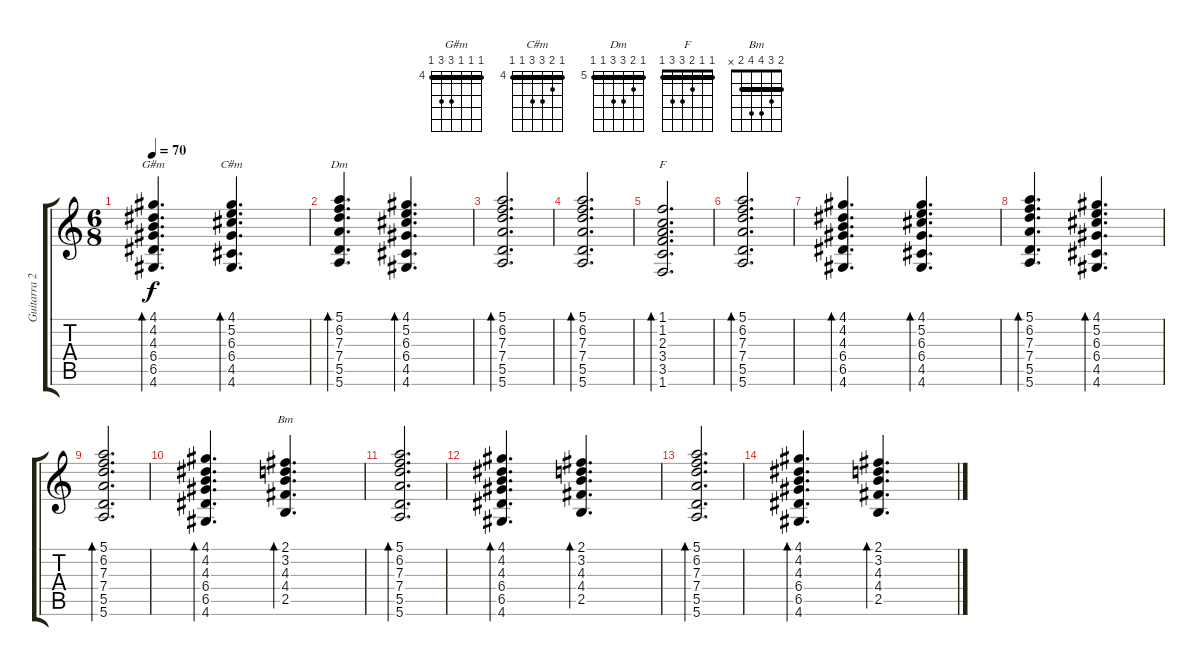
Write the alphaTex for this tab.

\track ("Guitarra 2" "Guitarra 2") {instrument acousticguitarnylon}
\staff {score tabs}
\tuning (E4 B3 G3 D3 A2 E2) {hide}
\chord ("G#m" 4 4 4 6 6 4) {firstfret 4 barre 4}
\chord ("C#m" 4 5 6 6 4 4) {firstfret 4 barre 4}
\chord ("Dm" 5 6 7 7 5 5) {firstfret 5 barre 5}
\chord ("F" 1 1 2 3 3 1) {barre 1}
\chord ("Bm" 2 3 4 4 2 x) {barre 2}
\ts (6 8)
\tempo 70
\clef g2
\ks c
(4.1 4.2 4.3 6.4 6.5 4.6).4{d bd 120 ch "G#m" dy f} (4.1 5.2 6.3 6.4 4.5 4.6).4{d bd 120 ch "C#m"} |
(5.1 6.2 7.3 7.4 5.5 5.6).4{d bd 120 ch "Dm"} (4.1 5.2 6.3 6.4 4.5 4.6).4{d bd 120} |
(5.1 6.2 7.3 7.4 5.5 5.6).2{d bd 120} |
(5.1 6.2 7.3 7.4 5.5 5.6).2{d bd 120} |
(1.1 1.2 2.3 3.4 3.5 1.6).2{d bd 120 ch "F"} |
(5.1 6.2 7.3 7.4 5.5 5.6).2{d bd 120} |
(4.1 4.2 4.3 6.4 6.5 4.6).4{d bd 120} (4.1 5.2 6.3 6.4 4.5 4.6).4{d bd 120} |
(5.1 6.2 7.3 7.4 5.5 5.6).4{d bd 120} (4.1 5.2 6.3 6.4 4.5 4.6).4{d bd 120} |
(5.1 6.2 7.3 7.4 5.5 5.6).2{d bd 120} |
(4.1 4.2 4.3 6.4 6.5 4.6).4{d bd 120} (2.1 3.2 4.3 4.4 2.5).4{d bd 120 ch "Bm"} |
(5.1 6.2 7.3 7.4 5.5 5.6).2{d bd 120} |
(4.1 4.2 4.3 6.4 6.5 4.6).4{d bd 120} (2.1 3.2 4.3 4.4 2.5).4{d bd 120} |
(5.1 6.2 7.3 7.4 5.5 5.6).2{d bd 120} |
(4.1 4.2 4.3 6.4 6.5 4.6).4{d bd 120} (2.1 3.2 4.3 4.4 2.5).4{d bd 120}
